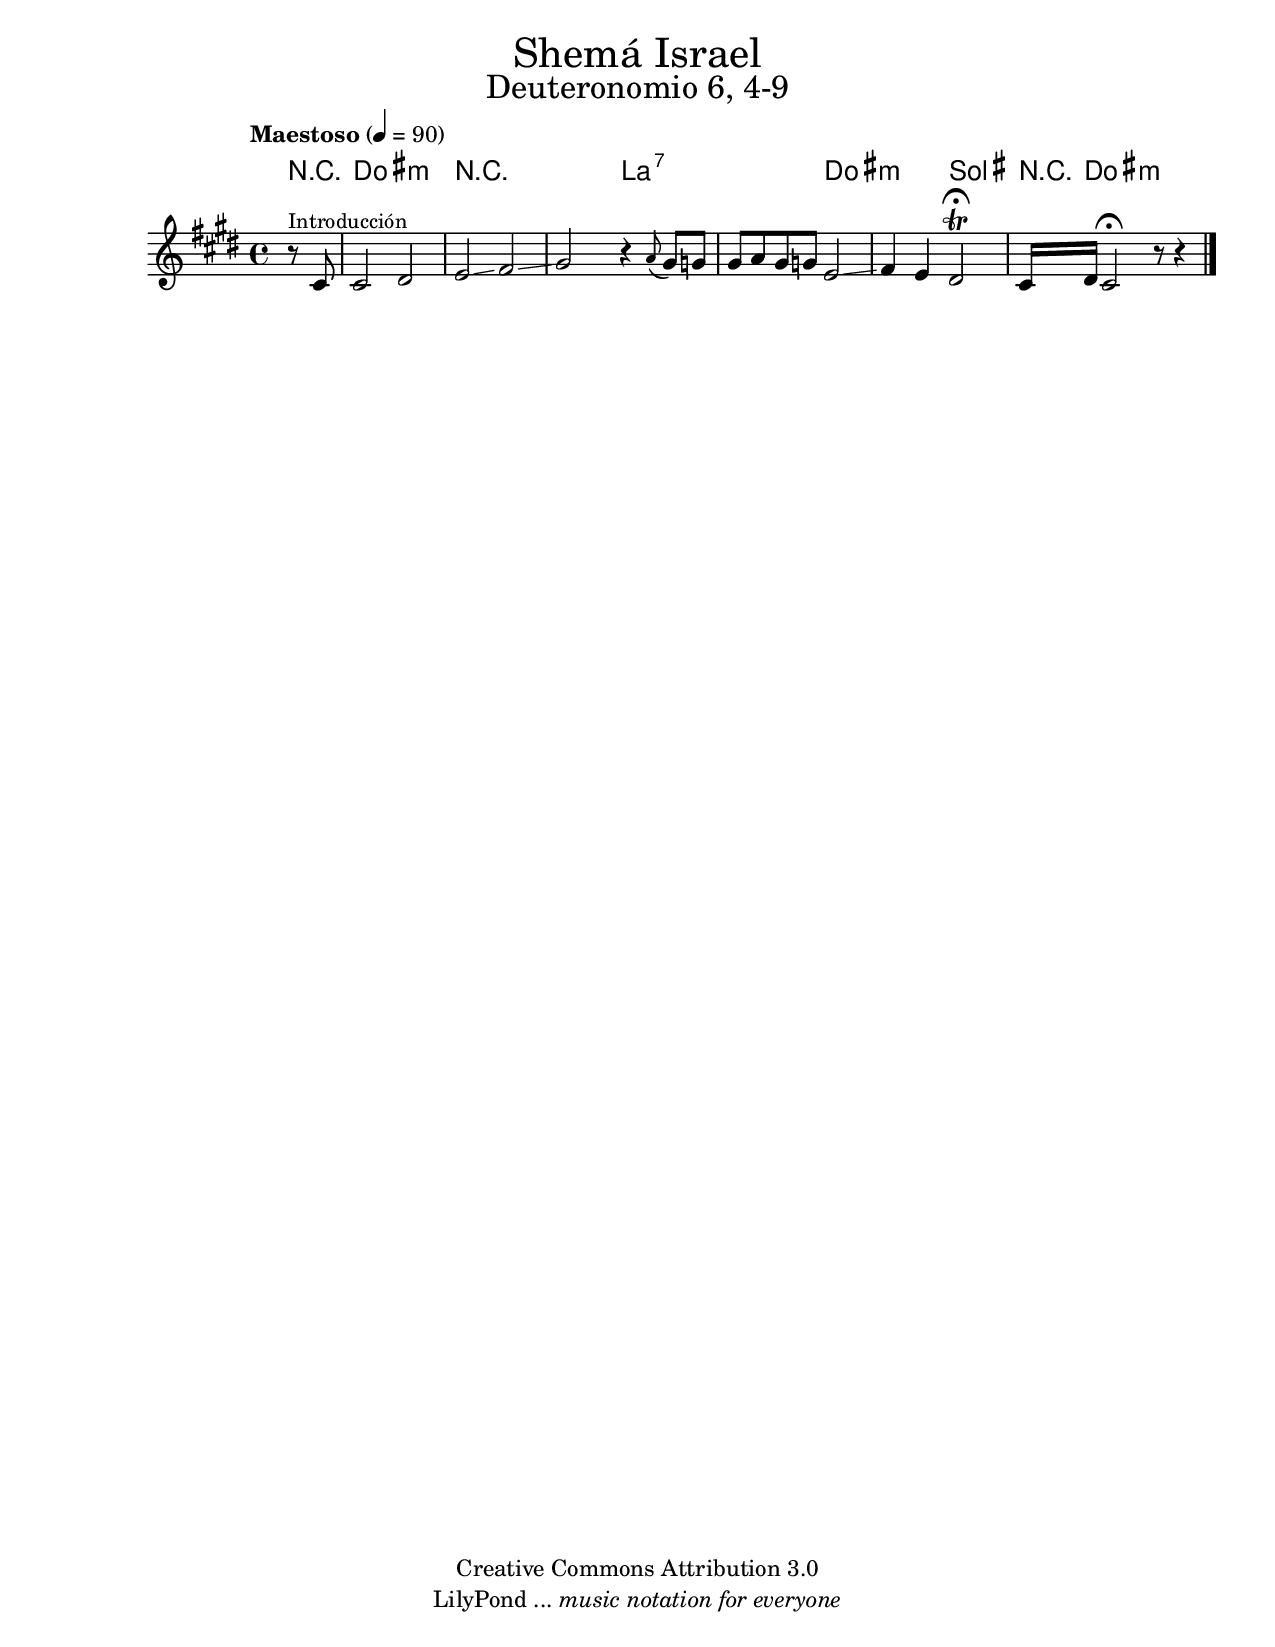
% Created on Wed Mar 02 13:55:24 CST 2011
% search.sam@

\version "2.14.2"

%#(set-global-staff-size 25)

\markup { \fill-line { \center-column { \fontsize #5 "Shemá Israel" \fontsize #3 "Deuteronomio 6, 4-9" } } }

%\markup { \fill-line { " " \fontsize #2 "Kiko Argüello" } }

\header {
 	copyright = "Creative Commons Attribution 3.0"
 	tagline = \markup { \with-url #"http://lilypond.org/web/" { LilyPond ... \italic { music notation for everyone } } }
 	breakbefore = ##t 
}

oboe = \new Staff {

	\set Staff.midiInstrument = "trumpet"
	\tempo "Maestoso" 4 = 90
	\time 4/4
	\key cis \minor
	
	\relative c' { 	
 % Type notes here 
	\partial 4 r8^\markup { \small "Introducción" } cis8 | %1
 	cis2 dis2 | %2
 	e2 \glissando fis2 \glissando | %3
 	gis2 r4 \appoggiatura a8 gis8 g8 | %4
 	gis8 a8 gis8 g8 e2 \glissando | %5
	fis4 e4 dis2\fermata\trill | %6
	cis16 dis16 cis2\fermata r8 r4 |%7
	 	
	\bar "|."
	}
}

armonia = \new ChordNames {

      \set chordChanges = ##t
      \italianChords
	  
      \chordmode { 
      	      R4 cis1:m R1 R2 a1:7 cis1:m gis2 R16 cis2:m
      }
}


\score {
	<<
		\armonia
		\oboe
	>>
	
	\midi {
	}
	\layout {
	}
}

\paper {
	#(set-paper-size "letter")
}